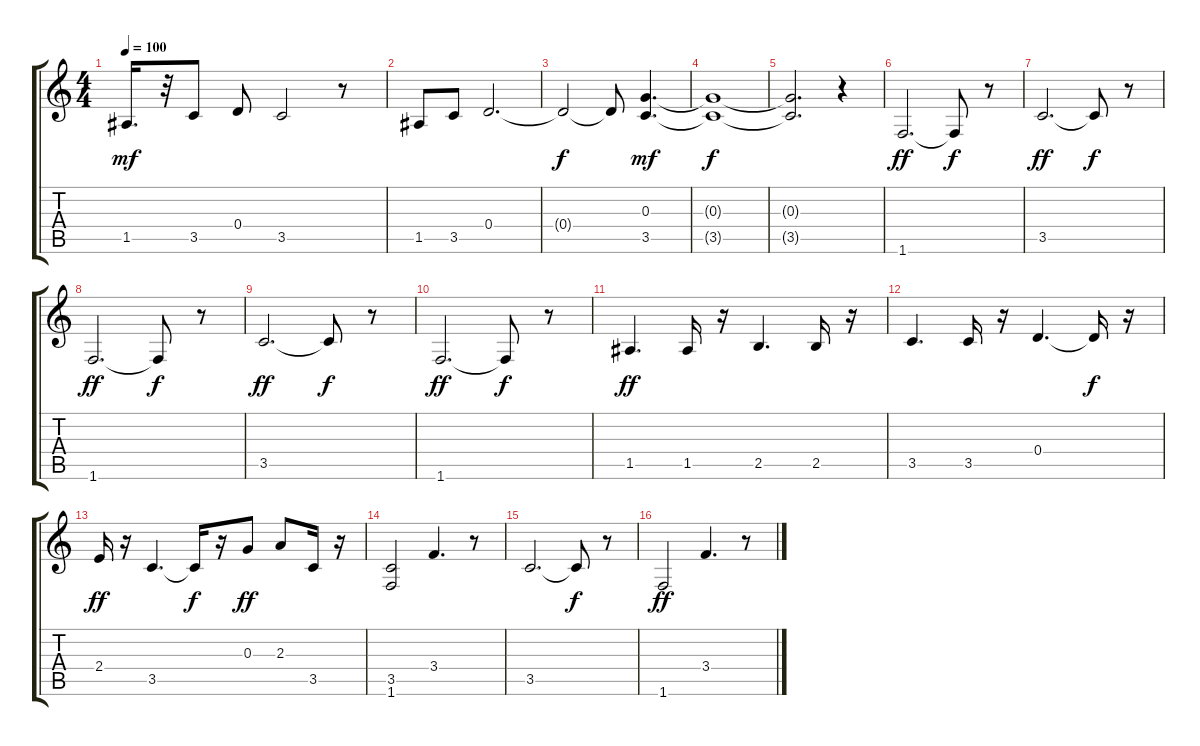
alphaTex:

\track "" {mute instrument acousticguitarsteel}
\staff {score tabs}
\tuning (E4 B3 G3 D3 A2 E2) {hide}
\ts (4 4)
\tempo 100
\clef g2
\ks c
1.5.16{d dy mf} r.32 3.5.8 0.4.8 3.5.2 r.8 |
1.5.8 3.5.8 0.4.2{d} |
0.4{t}.2{dy f} 0.4{t}.8 (0.3 3.5).4{d dy mf} |
(0.3{t} 3.5{t}).1{dy f} |
(0.3{t} 3.5{t}).2{d} r.4 |
1.6.2{d dy ff} 1.6{t}.8{dy f} r.8 |
3.5.2{d dy ff} 3.5{t}.8{dy f} r.8 |
1.6.2{d dy ff} 1.6{t}.8{dy f} r.8 |
3.5.2{d dy ff} 3.5{t}.8{dy f} r.8 |
1.6.2{d dy ff} 1.6{t}.8{dy f} r.8 |
1.5.4{d dy ff} 1.5.16 r.16 2.5.4{d} 2.5.16 r.16 |
3.5.4{d} 3.5.16 r.16 0.4.4{d} 0.4{t}.16{dy f} r.16 |
2.4.16{dy ff} r.16 3.5.4{d} 3.5{t}.16{dy f} r.16 0.3.8{dy ff} 2.3.8 3.5.16 r.16 |
(3.5 1.6).2 3.4.4{d} r.8 |
3.5.2{d} 3.5{t}.8{dy f} r.8 |
1.6.2{dy ff} 3.4.4{d} r.8
